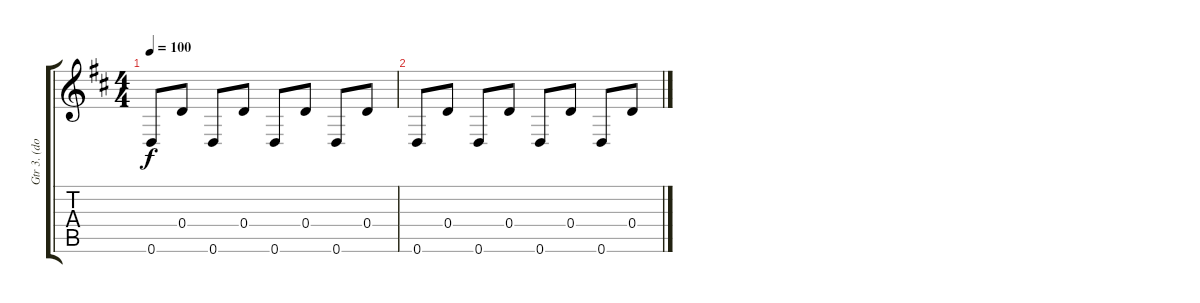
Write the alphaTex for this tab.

\track ("Gtr 3. (dobro)" "Gtr 3. (do") {instrument acousticguitarnylon}
\staff {score tabs}
\tuning (E4 B3 G3 D3 A2 D2) {hide}
\ts (4 4)
\tempo 100
\clef g2
\ks d
0.6.8{dy f} 0.4.8 0.6.8 0.4.8 0.6.8 0.4.8 0.6.8 0.4.8 |
0.6.8 0.4.8 0.6.8 0.4.8 0.6.8 0.4.8 0.6.8 0.4.8
